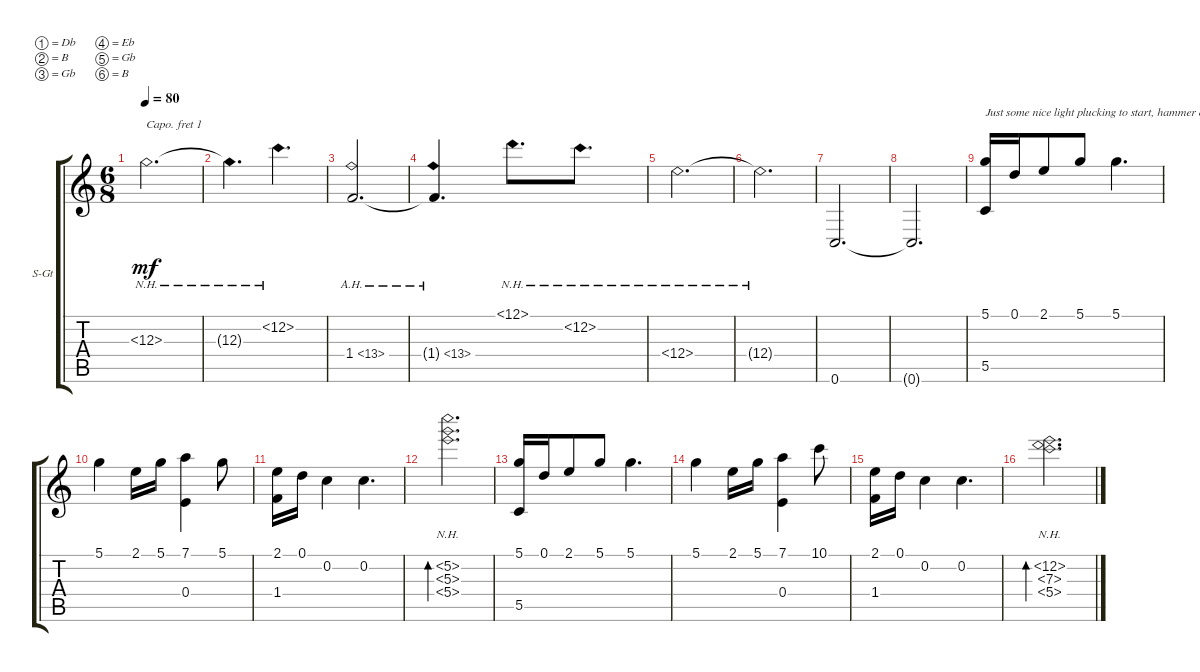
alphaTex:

\defaultSystemsLayout 4
\bracketExtendMode groupsimilarinstruments
\firstSystemTrackNameOrientation horizontal
\otherSystemsTrackNameOrientation horizontal
\track ("Steel Guitar" "S-Gt") {instrument acousticguitarsteel}
\staff {score tabs}
\capo 1
\tuning (Db4 B3 Gb3 Eb3 Gb2 B1)
\ts (6 8)
\tempo 80
\clef g2
\ks c
12.3{nh}.2{d dy mf instrument acousticguitarsteel} |
12.3{nh t}.4{d} 12.2{nh}.4{d} |
1.4{ah 12}.2{d} |
1.4{ah 12 t}.4{d} 12.1{nh}.8{d} 12.2{nh}.8{d} |
12.4{nh}.2{d} |
12.4{nh t}.2{d} |
0.6.2{d} |
0.6{t}.2{d} |
(5.5 5.1).16{txt "Just some nice light plucking to start, hammer on and pull off as you see fit"} 0.1.16 2.1.8 5.1.8 5.1.4{d} |
5.1.4 2.1.16 5.1.16 (0.4 7.1).4 5.1.8 |
(1.4 2.1).16 0.1.16 0.2.4 0.2.4{d} |
(5.2{nh} 5.3{nh} 5.4{nh}).2{d bd 240} |
(5.5 5.1).16 0.1.16 2.1.8 5.1.8 5.1.4{d} |
5.1.4 2.1.16 5.1.16 (0.4 7.1).4 10.1.8 |
(1.4 2.1).16 0.1.16 0.2.4 0.2.4{d} |
(5.4{nh} 7.3{nh} 12.2{nh}).2{d bd 240}
